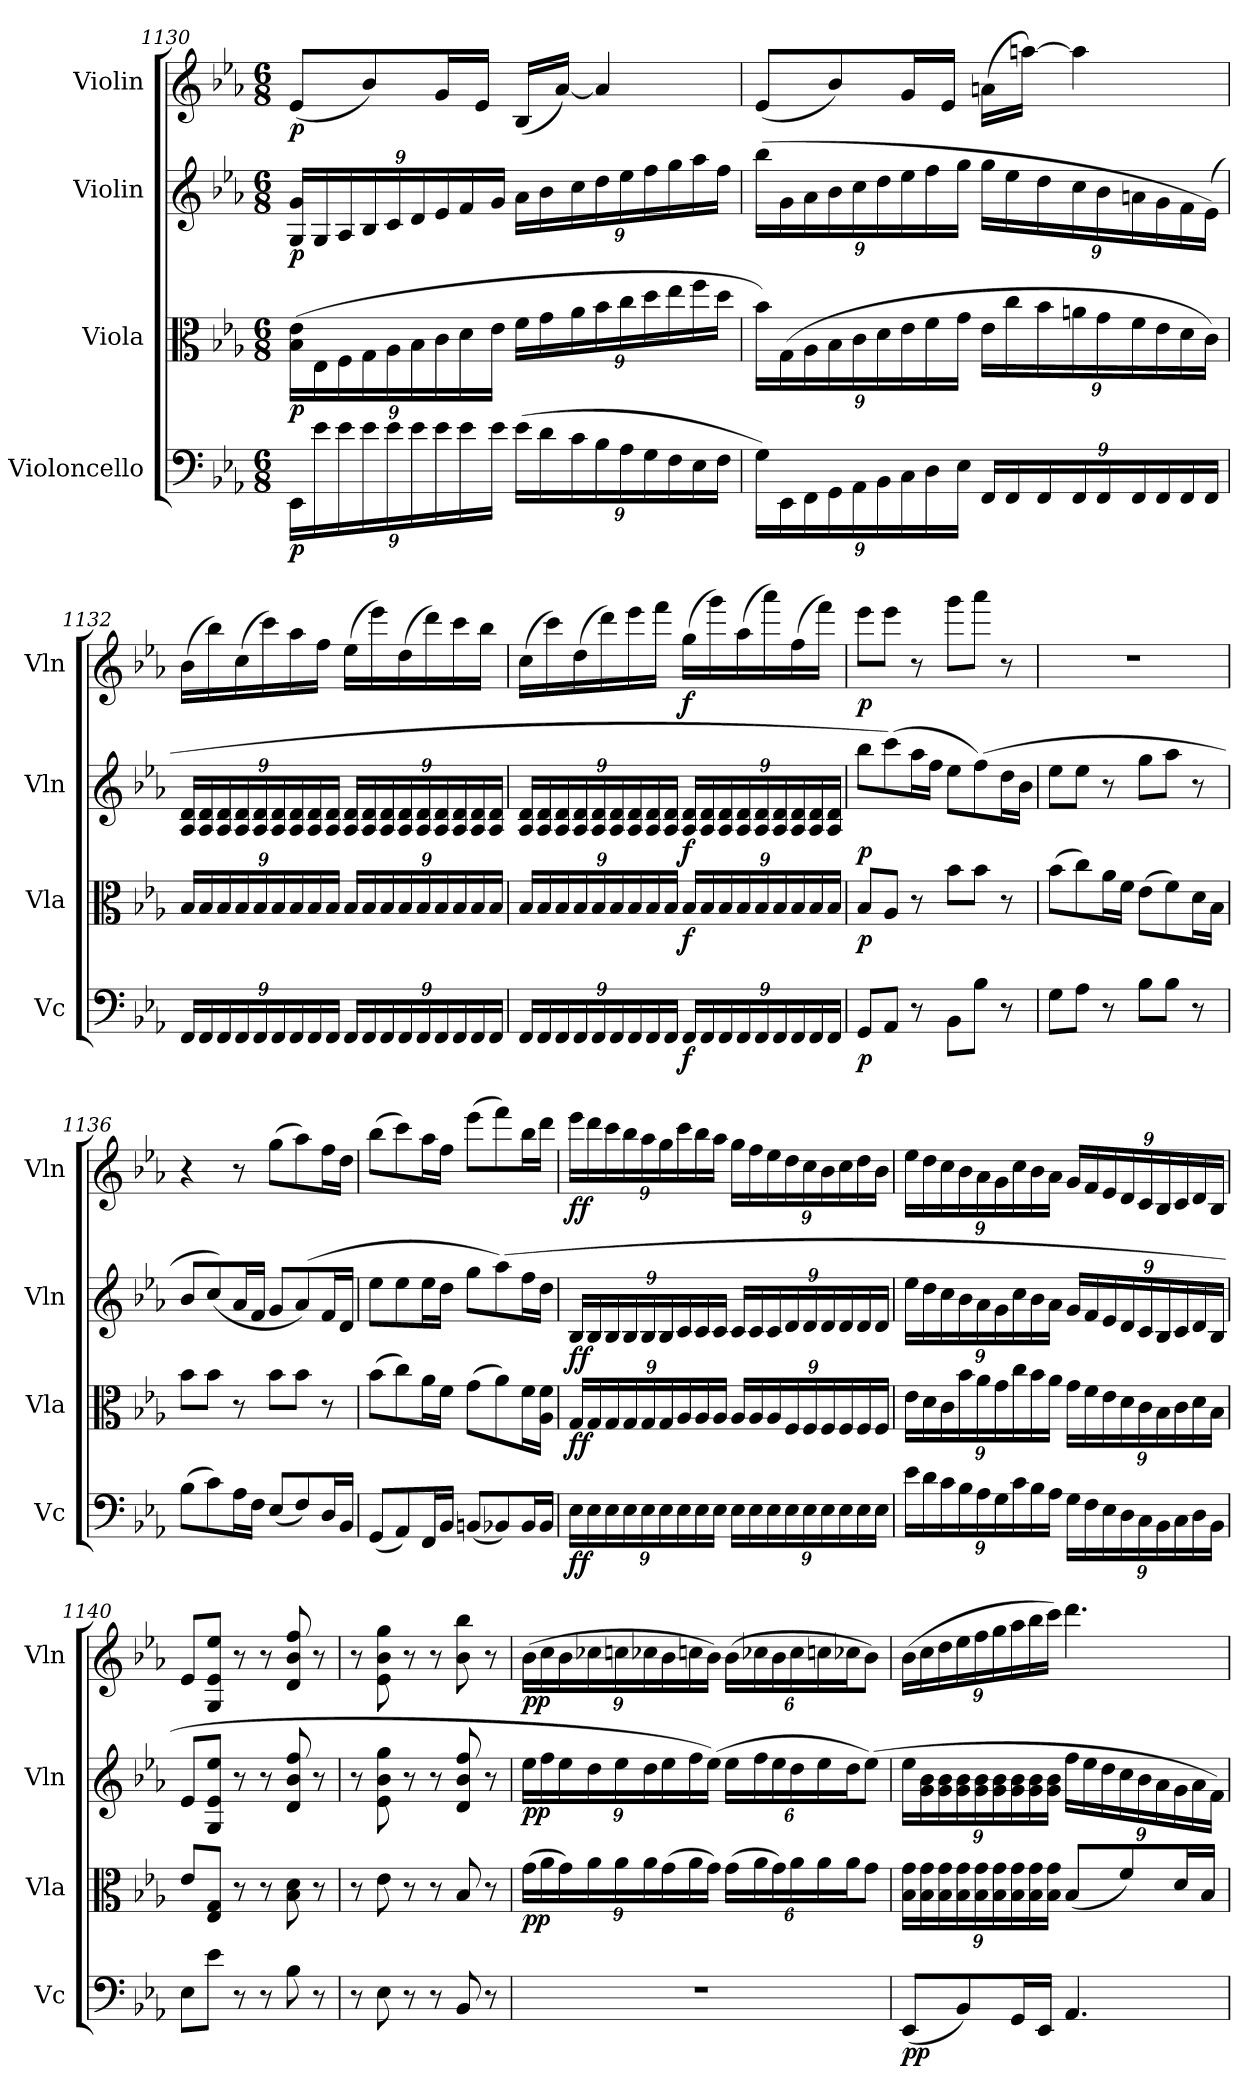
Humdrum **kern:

**kern	**dynam	**kern	**dynam	**kern	**dynam	**kern	**dynam
*part4	*part4	*part3	*part3	*part2	*part2	*part1	*part1
*staff4	*staff4	*staff3	*staff3	*staff2	*staff2	*staff1	*staff1
*I"Violoncello	*	*I"Viola	*	*I"Violin	*	*I"Violin	*
*I'Vc	*	*I'Vla	*	*I'Vln	*	*I'Vln	*
*clefF4	*	*clefC3	*	*clefG2	*	*clefG2	*
*k[b-e-a-]	*	*k[b-e-a-]	*	*k[b-e-a-]	*	*k[b-e-a-]	*
*M6/8	*	*M6/8	*	*M6/8	*	*M6/8	*
=1130	=1130	=1130	=1130	=1130	=1130	=1130	=1130
24EE-\LL	p	(24B-\ 24e-\LL	p	24G/ 24g/LL	p	(8e-/L	p
24e-\	.	24E-\	.	24G/	.	.	.
24e-\	.	24F\	.	24A-/	.	.	.
24e-\	.	24G\	.	24B-/	.	8b-/)	.
24e-\	.	24A-\	.	24c/	.	.	.
24e-\	.	24B-\	.	24d/	.	.	.
24e-\	.	24c\	.	24e-/	.	16g/L	.
24e-\	.	24d\	.	24f/	.	.	.
.	.	.	.	.	.	16e-/JJ	.
24e-\JJ	.	24e-\JJ	.	24g/JJ	.	.	.
(24e-\LL	.	24f\LL	.	24a-\LL	.	(16B-/LL	.
24d\	.	24g\	.	24b-\	.	.	.
.	.	.	.	.	.	[16a-/JJ)	.
24c\	.	24a-\	.	24cc\	.	.	.
24B-\	.	24b-\	.	24dd\	.	4a-]	.
24A-\	.	24cc\	.	24ee-\	.	.	.
24G\	.	24dd\	.	24ff\	.	.	.
24F\	.	24ee-\	.	24gg\	.	.	.
24E-\	.	24ff\	.	24aa-\	.	.	.
24F\JJ	.	24dd\JJ	.	24ff\JJ	.	.	.
=1131	=1131	=1131	=1131	=1131	=1131	=1131	=1131
24G\LL)	.	24b-\LL)	.	(24bb-\LL	.	(8e-/L	.
24EE-\	.	(24G\	.	24g\	.	.	.
24FF\	.	24A-\	.	24a-\	.	.	.
24GG\	.	24B-\	.	24b-\	.	8b-/)	.
24AA-\	.	24c\	.	24cc\	.	.	.
24BB-\	.	24d\	.	24dd\	.	.	.
24C\	.	24e-\	.	24ee-\	.	16g/L	.
24D\	.	24f\	.	24ff\	.	.	.
.	.	.	.	.	.	16e-/JJ	.
24E-\JJ	.	24g\JJ	.	24gg\JJ	.	.	.
24FF/LL	.	24e-\LL	.	24gg\LL	.	(16an\LL	.
24FF/	.	24cc\	.	24ee-\	.	.	.
.	.	.	.	.	.	[16aan\JJ)	.
24FF/	.	24b-\	.	24dd\	.	.	.
24FF/	.	24an\	.	24cc\	.	4aa]	.
24FF/	.	24g\	.	24b-\	.	.	.
24FF/	.	24f\	.	24an\	.	.	.
24FF/	.	24e-\	.	24g\	.	.	.
24FF/	.	24d\	.	24f\	.	.	.
24FF/JJ	.	24c\JJ)	.	(24e-\JJ)	.	.	.
=1132	=1132	=1132	=1132	=1132	=1132	=1132	=1132
24FF/LL	.	24B-/LL	.	24A-/ 24d/LL	.	(16b-\LL	.
24FF/	.	24B-/	.	24A-/ 24d/	.	.	.
.	.	.	.	.	.	16bb-\)	.
24FF/	.	24B-/	.	24A-/ 24d/	.	.	.
24FF/	.	24B-/	.	24A-/ 24d/	.	(16cc\	.
24FF/	.	24B-/	.	24A-/ 24d/	.	.	.
.	.	.	.	.	.	16ccc\)	.
24FF/	.	24B-/	.	24A-/ 24d/	.	.	.
24FF/	.	24B-/	.	24A-/ 24d/	.	16aa-\	.
24FF/	.	24B-/	.	24A-/ 24d/	.	.	.
.	.	.	.	.	.	16ff\JJ	.
24FF/JJ	.	24B-/JJ	.	24A-/ 24d/JJ	.	.	.
24FF/LL	.	24B-/LL	.	24A-/ 24d/LL	.	(16ee-\LL	.
24FF/	.	24B-/	.	24A-/ 24d/	.	.	.
.	.	.	.	.	.	16eee-\)	.
24FF/	.	24B-/	.	24A-/ 24d/	.	.	.
24FF/	.	24B-/	.	24A-/ 24d/	.	(16dd\	.
24FF/	.	24B-/	.	24A-/ 24d/	.	.	.
.	.	.	.	.	.	16ddd\)	.
24FF/	.	24B-/	.	24A-/ 24d/	.	.	.
24FF/	.	24B-/	.	24A-/ 24d/	.	16ccc\	.
24FF/	.	24B-/	.	24A-/ 24d/	.	.	.
.	.	.	.	.	.	16bb-\JJ	.
24FF/JJ	.	24B-/JJ	.	24A-/ 24d/JJ	.	.	.
=1133	=1133	=1133	=1133	=1133	=1133	=1133	=1133
24FF/LL	.	24B-/LL	.	24A-/ 24d/LL	.	(16cc\LL	.
24FF/	.	24B-/	.	24A-/ 24d/	.	.	.
.	.	.	.	.	.	16ccc\)	.
24FF/	.	24B-/	.	24A-/ 24d/	.	.	.
24FF/	.	24B-/	.	24A-/ 24d/	.	(16dd\	.
24FF/	.	24B-/	.	24A-/ 24d/	.	.	.
.	.	.	.	.	.	16ddd\)	.
24FF/	.	24B-/	.	24A-/ 24d/	.	.	.
24FF/	.	24B-/	.	24A-/ 24d/	.	16eee-\	.
24FF/	.	24B-/	.	24A-/ 24d/	.	.	.
.	.	.	.	.	.	16fff\JJ	.
24FF/JJ	.	24B-/JJ	.	24A-/ 24d/JJ	.	.	.
24FF/LL	f	24B-/LL	f	24A-/ 24d/LL	f	(16gg\LL	f
24FF/	.	24B-/	.	24A-/ 24d/	.	.	.
.	.	.	.	.	.	16ggg\)	.
24FF/	.	24B-/	.	24A-/ 24d/	.	.	.
24FF/	.	24B-/	.	24A-/ 24d/	.	(16aa-\	.
24FF/	.	24B-/	.	24A-/ 24d/	.	.	.
.	.	.	.	.	.	16aaa-\)	.
24FF/	.	24B-/	.	24A-/ 24d/	.	.	.
24FF/	.	24B-/	.	24A-/ 24d/	.	(16ff\	.
24FF/	.	24B-/	.	24A-/ 24d/	.	.	.
.	.	.	.	.	.	16fff\JJ)	.
24FF/JJ	.	24B-/JJ	.	24A-/ 24d/JJ	.	.	.
=1134	=1134	=1134	=1134	=1134	=1134	=1134	=1134
8GG/L	p	8B-/L	p	8bb-\L	p	8eee-\L	p
8AA-/J	.	8A-/J	.	(8ccc\)	.	8eee-\J	.
8r	.	8r	.	16aa-\L	.	8r	.
.	.	.	.	16ff\JJ	.	.	.
8BB-\L	.	8b-\L	.	8ee-\L	.	8ggg\L	.
8B-\J	.	8b-\J	.	(8ff\)	.	8aaa-\J	.
8r	.	8r	.	16dd\L	.	8r	.
.	.	.	.	16b-\JJ	.	.	.
=1135	=1135	=1135	=1135	=1135	=1135	=1135	=1135
8G\L	.	(8b-\L	.	8ee-\L	.	2.r	.
8A-\J	.	8cc\)	.	8ee-\J	.	.	.
8r	.	16a-\L	.	8r	.	.	.
.	.	16f\JJ	.	.	.	.	.
8B-\L	.	(8e-\L	.	8gg\L	.	.	.
8B-\J	.	8f\)	.	8aa-\J	.	.	.
8r	.	16d\L	.	8r	.	.	.
.	.	16B-\JJ	.	.	.	.	.
=1136	=1136	=1136	=1136	=1136	=1136	=1136	=1136
(8B-\L	.	8b-\L	.	8b-/L	.	4r	.
8c\)	.	8b-\J	.	(8cc/)	.	.	.
16A-\L	.	8r	.	16a-/L	.	8r	.
16F\JJ	.	.	.	16f/JJ	.	.	.
(8E-/L	.	8b-\L	.	8g/L	.	(8gg\L	.
8F/)	.	8b-\J	.	(8a-/)	.	8aa-\)	.
16D/L	.	8r	.	16f/L	.	16ff\L	.
16BB-/JJ	.	.	.	16d/JJ	.	16dd\JJ	.
=1137	=1137	=1137	=1137	=1137	=1137	=1137	=1137
(8GG/L	.	(8b-\L	.	8ee-\L	.	(8bb-\L	.
8AA-/)	.	8cc\)	.	8ee-\	.	8ccc\)	.
16FF/L	.	16a-\L	.	16ee-\L	.	16aa-\L	.
16BB-/JJ	.	16f\JJ	.	16dd\JJ	.	16ff\JJ	.
(8BBn/L	.	(8g\L	.	8gg\L	.	(8eee-\L	.
8BB-X/)	.	8a-\)	.	(8aa-\)	.	8fff\)	.
16BB-/L	.	16f\L	.	16ff\L	.	16bb-\L	.
16BB-/JJ	.	16A-\ 16f\JJ	.	16dd\JJ	.	16ddd\JJ	.
=1138	=1138	=1138	=1138	=1138	=1138	=1138	=1138
24E-\LL	ff	24G/LL	ff	24B-/LL	ff	24eee-\LL	ff
24E-\	.	24G/	.	24B-/	.	24ddd\	.
24E-\	.	24G/	.	24B-/	.	24ccc\	.
24E-\	.	24G/	.	24B-/	.	24bb-\	.
24E-\	.	24G/	.	24B-/	.	24aa-\	.
24E-\	.	24G/	.	24B-/	.	24gg\	.
24E-\	.	24A-/	.	24c/	.	24ccc\	.
24E-\	.	24A-/	.	24c/	.	24bb-\	.
24E-\JJ	.	24A-/JJ	.	24c/JJ	.	24aa-\JJ	.
24E-\LL	.	24A-/LL	.	24c/LL	.	24gg\LL	.
24E-\	.	24A-/	.	24c/	.	24ff\	.
24E-\	.	24A-/	.	24c/	.	24ee-\	.
24E-\	.	24F/	.	24d/	.	24dd\	.
24E-\	.	24F/	.	24d/	.	24cc\	.
24E-\	.	24F/	.	24d/	.	24b-\	.
24E-\	.	24F/	.	24d/	.	24cc\	.
24E-\	.	24F/	.	24d/	.	24dd\	.
24E-\JJ	.	24F/JJ	.	24d/JJ	.	24b-\JJ	.
=1139	=1139	=1139	=1139	=1139	=1139	=1139	=1139
24e-\LL	.	24e-\LL	.	24ee-\LL	.	24ee-\LL	.
24d\	.	24d\	.	24dd\	.	24dd\	.
24c\	.	24c\	.	24cc\	.	24cc\	.
24B-\	.	24b-\	.	24b-\	.	24b-\	.
24A-\	.	24a-\	.	24a-\	.	24a-\	.
24G\	.	24g\	.	24g\	.	24g\	.
24c\	.	24cc\	.	24cc\	.	24cc\	.
24B-\	.	24b-\	.	24b-\	.	24b-\	.
24A-\JJ	.	24a-\JJ	.	24a-\JJ	.	24a-\JJ	.
24G\LL	.	24g\LL	.	24g/LL	.	24g/LL	.
24F\	.	24f\	.	24f/	.	24f/	.
24E-\	.	24e-\	.	24e-/	.	24e-/	.
24D\	.	24d\	.	24d/	.	24d/	.
24C\	.	24c\	.	24c/	.	24c/	.
24BB-\	.	24B-\	.	24B-/	.	24B-/	.
24C\	.	24c\	.	24c/	.	24c/	.
24D\	.	24d\	.	24d/	.	24d/	.
24BB-\JJ	.	24B-\JJ	.	24B-/JJ	.	24B-/JJ	.
=1140	=1140	=1140	=1140	=1140	=1140	=1140	=1140
8E-\L	.	8e-/L	.	8e-/L	.	8e-/L	.
8e-\J	.	8E-/ 8G/J	.	8G/ 8e-/ 8ee-/J	.	8G/ 8e-/ 8ee-/J	.
8r	.	8r	.	8r	.	8r	.
8r	.	8r	.	8r	.	8r	.
8B-	.	8B- 8d	.	8d 8b- 8ff	.	8d 8b- 8ff	.
8r	.	8r	.	8r	.	8r	.
=1141	=1141	=1141	=1141	=1141	=1141	=1141	=1141
8r	.	8r	.	8r	.	8r	.
8E-	.	8e-	.	8e- 8b- 8gg	.	8e- 8b- 8gg	.
8r	.	8r	.	8r	.	8r	.
8r	.	8r	.	8r	.	8r	.
8BB-	.	8B-	.	8d 8b- 8ff	.	8b- 8bb-	.
8r	.	8r	.	8r	.	8r	.
=1142	=1142	=1142	=1142	=1142	=1142	=1142	=1142
2.r	.	(24g\LL	pp	24ee-\LL	pp	(24b-\LL	pp
.	.	24a-\	.	24ff\	.	24cc\	.
.	.	24g\)	.	24ee-\	.	24b-\	.
.	.	24a-\	.	24dd\	.	24cc-X\	.
.	.	24a-\	.	24ee-\	.	24ccn\	.
.	.	24a-\	.	24dd\	.	24cc-X\	.
.	.	(24g\	.	24ee-\	.	24b-\	.
.	.	24a-\	.	24ff\	.	24ccn\	.
.	.	24g\JJ)	.	(24ee-\JJ)	.	24b-\JJ)	.
.	.	(24g\LL	.	24ee-\LL	.	(24b-\LL	.
.	.	24a-\	.	24ff\	.	24cc-X\	.
.	.	24g\)	.	24ee-\	.	24b-\	.
.	.	24a-\	.	24dd\	.	24cc-\	.
.	.	24a-\	.	24ee-\	.	24ccn\	.
.	.	24a-\J	.	24dd\J	.	24cc-X\J	.
.	.	8g\J	.	(8ee-\J)	.	8b-\J)	.
=1143	=1143	=1143	=1143	=1143	=1143	=1143	=1143
(8EE-/L	pp	24B-\ 24g\LL	.	24ee-\LL	.	(24b-\LL	.
.	.	24B-\ 24g\	.	24g\ 24b-\	.	24cc\	.
.	.	24B-\ 24g\	.	24g\ 24b-\	.	24dd\	.
8BB-/)	.	24B-\ 24g\	.	24g\ 24b-\	.	24ee-\	.
.	.	24B-\ 24g\	.	24g\ 24b-\	.	24ff\	.
.	.	24B-\ 24g\	.	24g\ 24b-\	.	24gg\	.
16GG/L	.	24B-\ 24g\	.	24g\ 24b-\	.	24aa-\	.
.	.	24B-\ 24g\	.	24g\ 24b-\	.	24bb-\	.
16EE-/JJ	.	.	.	.	.	.	.
.	.	24B-\ 24g\JJ	.	24g\ 24b-\JJ	.	24ccc\JJ)	.
4.AA-	.	(8B-/L	.	24ff\LL	.	4.ddd	.
.	.	.	.	24ee-\	.	.	.
.	.	.	.	24dd\	.	.	.
.	.	8f/)	.	24cc\	.	.	.
.	.	.	.	24b-\	.	.	.
.	.	.	.	24a-\	.	.	.
.	.	16d/L	.	24g\	.	.	.
.	.	.	.	24a-\	.	.	.
.	.	16B-/JJ	.	.	.	.	.
.	.	.	.	24f\JJ)	.	.	.
=	=	=	=	=	=	=	=
*-	*-	*-	*-	*-	*-	*-	*-
